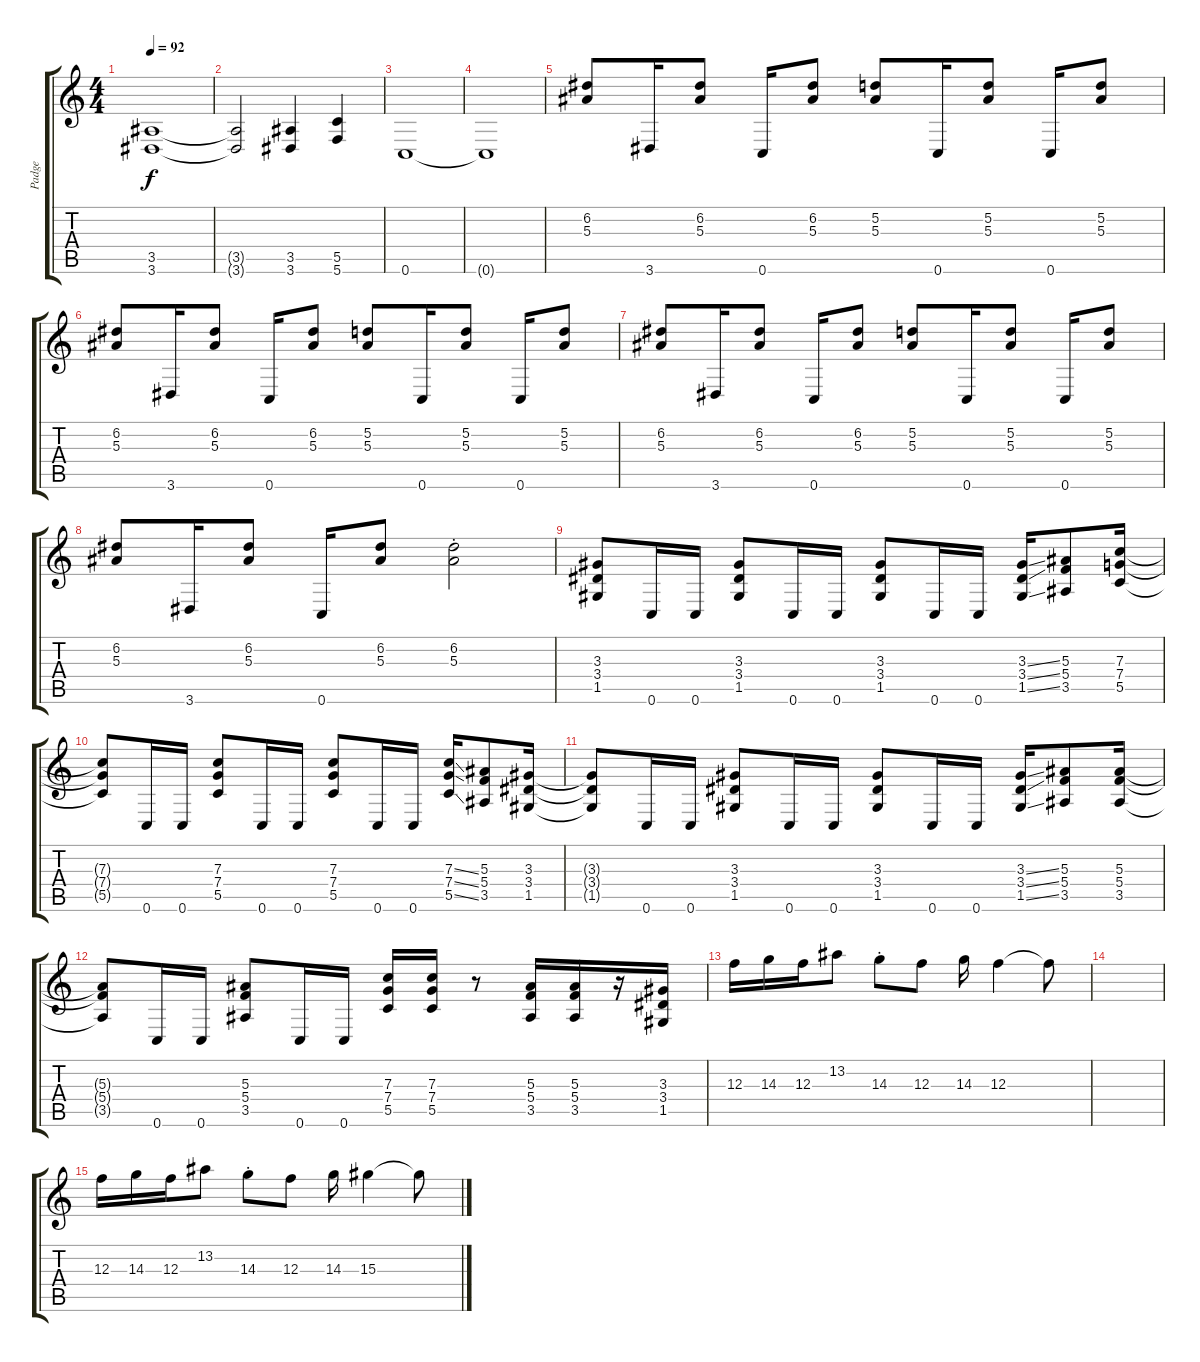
\track ("Padge" "Padge") {instrument distortionguitar}
\staff {score tabs}
\tuning (D4 A3 F3 C3 G2 C2) {hide}
\ts (4 4)
\tempo 92
\clef g2
\ks c
(3.5 3.6).1{dy f} |
(3.5{t} 3.6{t}).2 (3.5 3.6).4 (5.5 5.6).4 |
0.6.1 |
0.6{t}.1 |
(6.2 5.3).8 3.6.16 (6.2 5.3).8 0.6.16 (6.2 5.3).8 (5.2 5.3).8 0.6.16 (5.2 5.3).8 0.6.16 (5.2 5.3).8 |
(6.2 5.3).8 3.6.16 (6.2 5.3).8 0.6.16 (6.2 5.3).8 (5.2 5.3).8 0.6.16 (5.2 5.3).8 0.6.16 (5.2 5.3).8 |
(6.2 5.3).8 3.6.16 (6.2 5.3).8 0.6.16 (6.2 5.3).8 (5.2 5.3).8 0.6.16 (5.2 5.3).8 0.6.16 (5.2 5.3).8 |
(6.2 5.3).8 3.6.16 (6.2 5.3).8 0.6.16 (6.2 5.3).8 (6.2{st} 5.3{st}).2 |
(3.3 3.4 1.5).8 0.6.16 0.6.16 (3.3 3.4 1.5).8 0.6.16 0.6.16 (3.3 3.4 1.5).8 0.6.16 0.6.16 (3.3{ss} 3.4{ss} 1.5{ss}).16 (5.3 5.4 3.5).8 (7.3 7.4 5.5).16 |
(7.3{t} 7.4{t} 5.5{t}).8 0.6.16 0.6.16 (7.3 7.4 5.5).8 0.6.16 0.6.16 (7.3 7.4 5.5).8 0.6.16 0.6.16 (7.3{ss} 7.4{ss} 5.5{ss}).16 (5.3 5.4 3.5).8 (3.3 3.4 1.5).16 |
(3.3{t} 3.4{t} 1.5{t}).8 0.6.16 0.6.16 (3.3 3.4 1.5).8 0.6.16 0.6.16 (3.3 3.4 1.5).8 0.6.16 0.6.16 (3.3{ss} 3.4{ss} 1.5{ss}).16 (5.3 5.4 3.5).8 (5.3 5.4 3.5).16 |
(5.3{t} 5.4{t} 3.5{t}).8 0.6.16 0.6.16 (5.3 5.4 3.5).8 0.6.16 0.6.16 (7.3 7.4 5.5).16 (7.3 7.4 5.5).16 r.8 (5.3 5.4 3.5).16 (5.3 5.4 3.5).16 r.16 (3.3 3.4 1.5).16 |
12.3.16 14.3.16 12.3.16 13.2.8 14.3{st}.8 12.3.8 14.3.16 12.3.4 12.3{t}.8 |
|
12.3.16 14.3.16 12.3.16 13.2.8 14.3{st}.8 12.3.8 14.3.16 15.3.4 15.3{t}.8
